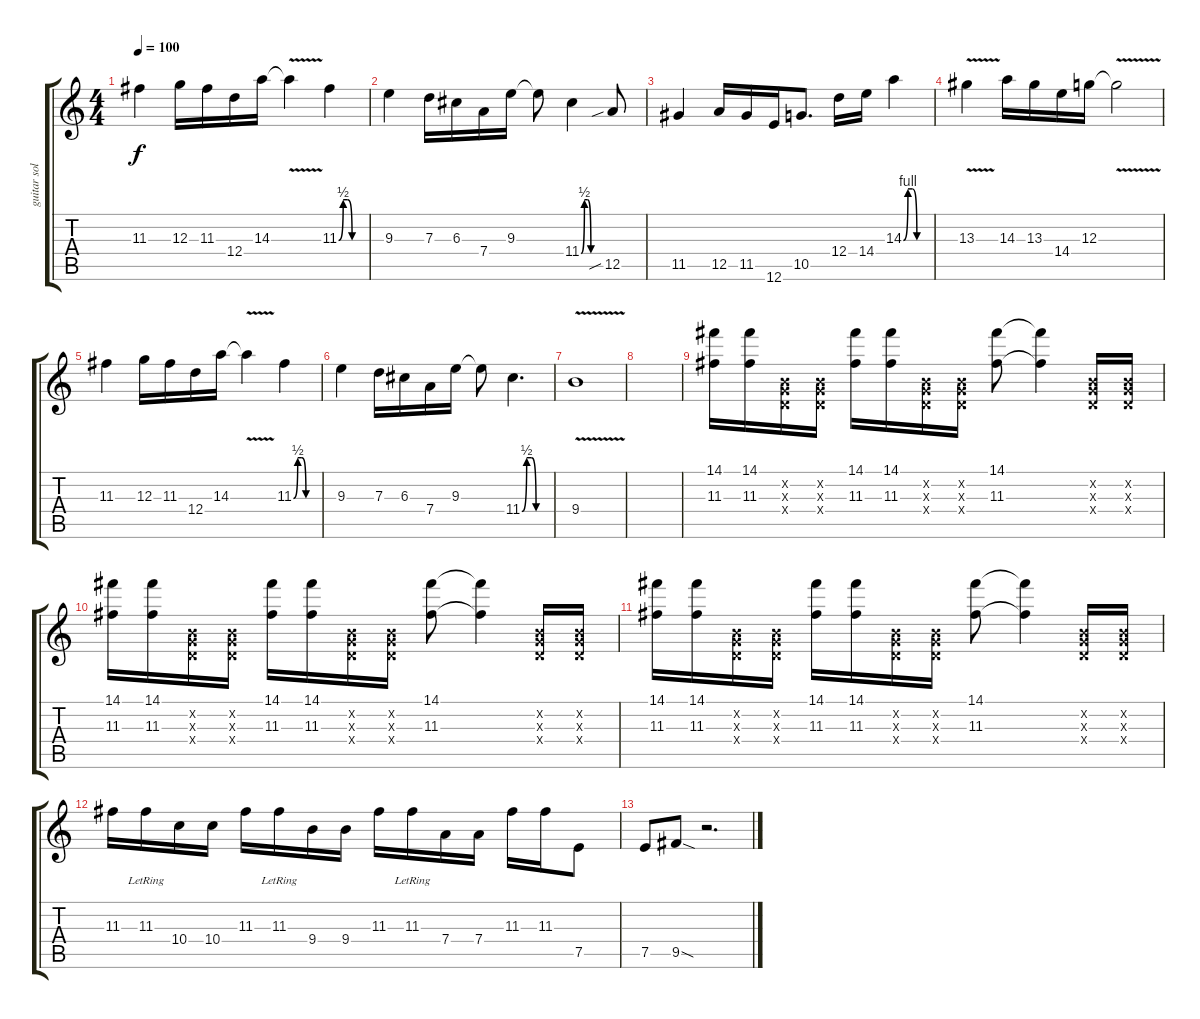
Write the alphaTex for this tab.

\track ("guitar solo " "guitar sol") {instrument overdrivenguitar}
\staff {score tabs}
\tuning (E4 B3 G3 D3 A2 E2) {hide}
\ts (4 4)
\tempo 100
\clef g2
\ks c
11.3.4{dy f} 12.3.16 11.3.16 12.4.16 14.3.16 14.3{v t}.4 11.3{be (custom 0 0 10 2 20 2 30 0 60 0)}.4 |
9.3.4 7.3.16 6.3.16 7.4.16 9.3.16 9.3{t}.8 11.4{be (custom 0 0 10 2 20 2 30 0 60 0)}.4 12.5{sib}.8 |
11.5.4 12.5.16 11.5.16 12.6.16 10.5.8{d} 12.4.16 14.4.16 14.3{be (custom 0 0 10 4 20 4 30 0 60 0)}.4 |
13.3{v}.4 14.3.16 13.3.16 14.4.16 12.3.16 12.3{v t}.2 |
11.3.4 12.3.16 11.3.16 12.4.16 14.3.16 14.3{v t}.4 11.3{be (custom 0 0 10 2 20 2 30 0 60 0)}.4 |
9.3.4 7.3.16 6.3.16 7.4.16 9.3.16 9.3{t}.8 11.4{be (custom 0 0 10 2 20 2 30 0 60 0)}.4{d} |
9.4{v}.1 |
|
(14.1 11.3).16 (14.1 11.3).16 (0.2{x} 0.3{x} 0.4{x}).16 (0.2{x} 0.3{x} 0.4{x}).16 (14.1 11.3).16 (14.1 11.3).16 (0.2{x} 0.3{x} 0.4{x}).16 (0.2{x} 0.3{x} 0.4{x}).16 (14.1 11.3).8 (14.1{t} 11.3{t}).4 (0.2{x} 0.3{x} 0.4{x}).16 (0.2{x} 0.3{x} 0.4{x}).16 |
(14.1 11.3).16 (14.1 11.3).16 (0.2{x} 0.3{x} 0.4{x}).16 (0.2{x} 0.3{x} 0.4{x}).16 (14.1 11.3).16 (14.1 11.3).16 (0.2{x} 0.3{x} 0.4{x}).16 (0.2{x} 0.3{x} 0.4{x}).16 (14.1 11.3).8 (14.1{t} 11.3{t}).4 (0.2{x} 0.3{x} 0.4{x}).16 (0.2{x} 0.3{x} 0.4{x}).16 |
(14.1 11.3).16 (14.1 11.3).16 (0.2{x} 0.3{x} 0.4{x}).16 (0.2{x} 0.3{x} 0.4{x}).16 (14.1 11.3).16 (14.1 11.3).16 (0.2{x} 0.3{x} 0.4{x}).16 (0.2{x} 0.3{x} 0.4{x}).16 (14.1 11.3).8 (14.1{t} 11.3{t}).4 (0.2{x} 0.3{x} 0.4{x}).16 (0.2{x} 0.3{x} 0.4{x}).16 |
11.3.16 11.3{lr}.16 10.4.16 10.4.16 11.3.16 11.3{lr}.16 9.4.16 9.4.16 11.3.16 11.3{lr}.16 7.4.16 7.4.16 11.3.16 11.3.16 7.5.8 |
7.5.8 9.5{sod}.8 r.2{d}
